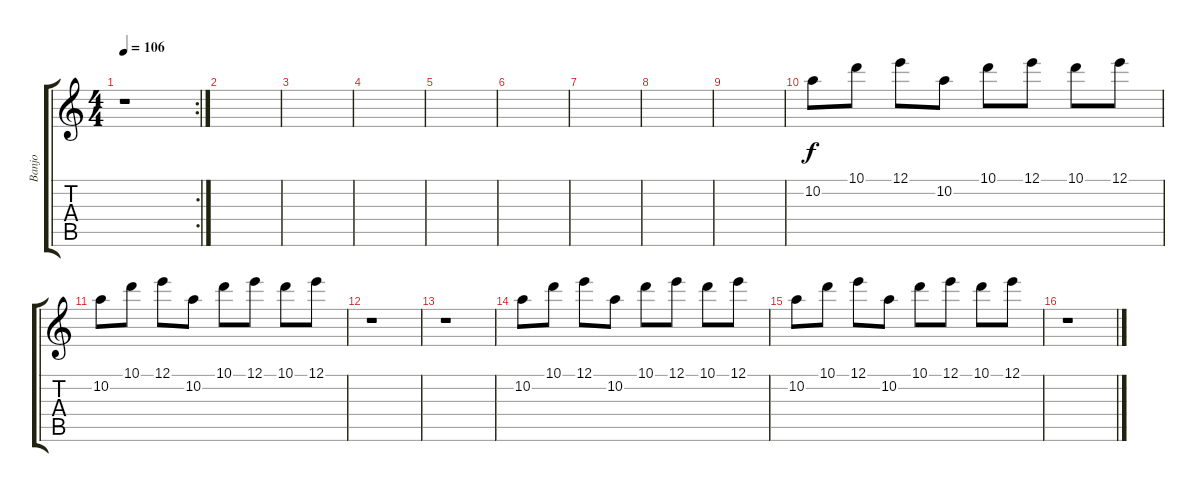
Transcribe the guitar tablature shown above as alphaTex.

\track ("Banjo" "Banjo") {instrument banjo}
\staff {score tabs}
\tuning (E4 B3 G3 D3 A2 E2) {hide}
\displaytranspose 12
\rc 2
\ts (4 4)
\tempo 106
\clef g2
\ks c
r.1{dy f} |
|
|
|
|
|
|
|
|
10.2.8 10.1.8 12.1.8 10.2.8 10.1.8 12.1.8 10.1.8 12.1.8 |
10.2.8 10.1.8 12.1.8 10.2.8 10.1.8 12.1.8 10.1.8 12.1.8 |
r.1 |
r.1 |
10.2.8 10.1.8 12.1.8 10.2.8 10.1.8 12.1.8 10.1.8 12.1.8 |
10.2.8 10.1.8 12.1.8 10.2.8 10.1.8 12.1.8 10.1.8 12.1.8 |
r.1
